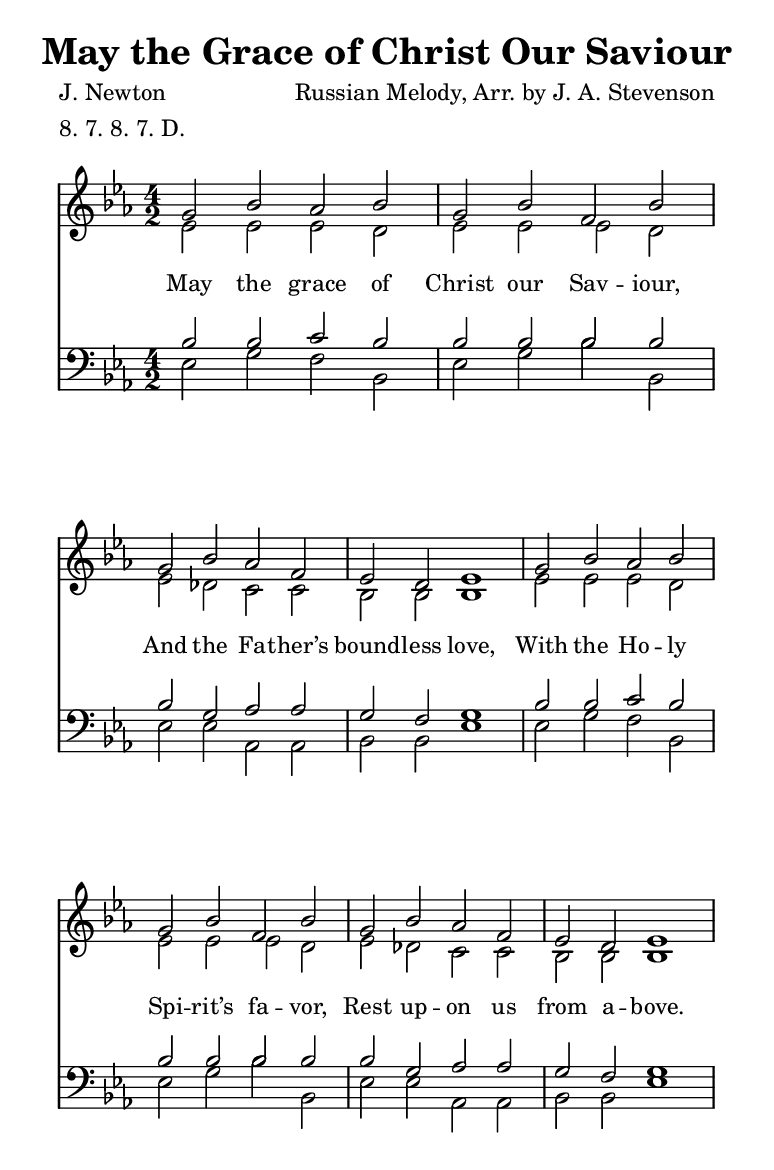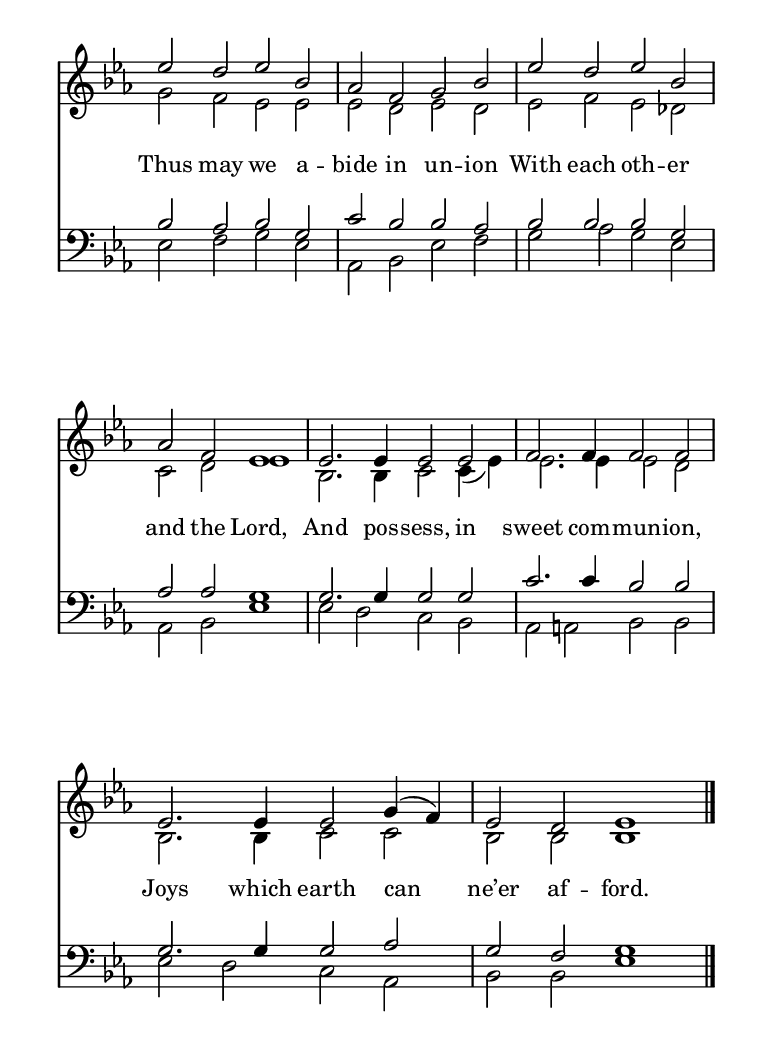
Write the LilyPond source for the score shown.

\include "common/global.ily"
\paper {
  \include "common/paper.ily"
  %ragged-bottom = ##t
  ragged-last-bottom = ##t
  %systems-per-page = ##f
  %page-count = ##f
}

\header{
  hymnnumber = "145"
  title = "May the Grace of Christ Our Saviour"
  tunename = "Vesper Hymn"
  meter = "8. 7. 8. 7. D."
  poet = "J. Newton"
  composer = "Russian Melody, Arr. by J. A. Stevenson"
  %copyright = ""
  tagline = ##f
}

% for fermata in MIDI
ta = { \tempo 2=80 }
tb = { \tempo 2=40 }

global = {
  \include "common/overrides.ily"
  \override Staff.TimeSignature.style = #'()
  \time 4/2
  \override Score.MetronomeMark.transparent = ##t % hide all fermata changes too
  \ta
  \key ees \major
  \autoBeamOff
}

notesSoprano = {
\global
\relative c'' {

g2 bes aes bes | g bes f bes 
g2 bes aes f | ees d ees1
g2 bes aes bes | g bes f bes 
g2 bes aes f | ees d ees1

ees'2 d ees bes | aes f g bes
ees2 d ees bes | aes f ees1
ees2. ees4 ees2 ees | f2. f4 f2 f
ees2. ees4 ees2 g4( f) | ees2 d ees1

\bar "|."

}
}

notesAlto = {
\global
\relative e' {

ees2 ees ees d | ees ees ees d
ees2 des c c | bes bes bes1
ees2 ees ees d | ees ees ees d
ees2 des c c | bes bes bes1

g'2 f ees ees | ees d ees d
ees2 f ees des | c d ees1
bes2. bes4 c2 c4( ees) | ees2. ees4 ees2 d
bes2. bes4 c2 c | bes bes bes1

}
}

notesTenor = {
\global
\relative a {

bes2 bes c bes | bes bes bes bes
bes2 g aes aes | g f g1
bes2 bes c bes | bes bes bes bes
bes2 g aes aes | g f g1

bes2 aes bes g | c bes bes aes
bes2 bes bes g | aes aes g1
g2. g4 g2 g | c2. c4 bes2 bes
g2. g4 g2 aes | g f g1

}
}

notesBass = {
\global
\relative f {

ees2 g f bes, | ees g bes bes,
ees2 ees aes, aes | bes bes ees1
ees2 g f bes, | ees g bes bes,
ees2 ees aes, aes | bes bes ees1

ees2 f g ees | aes, bes ees f
g2 aes g ees | aes, bes ees1
ees2 d c bes | aes a bes bes
ees d c aes | bes bes ees1


}
}

wordsA = \lyricmode {

May the grace of Christ our Sav -- iour,
And the Fa -- ther’s bound -- less love,
With the Ho -- ly Spi -- rit’s fa -- vor,
Rest up -- on us from a -- bove.
Thus may we a -- bide in un -- ion
With each oth -- er and the Lord,
And pos -- sess, in sweet com -- mun -- ion,
Joys which earth can ne’er af -- ford.

}

\score {
  \context ChoirStaff <<
    \context Staff = upper <<
      \set ChoirStaff.systemStartDelimiter = #'SystemStartBar
      \context Voice  = sopranos { \voiceOne << \notesSoprano >> }
      \context Voice  = altos { \voiceTwo << \notesAlto >> }
      \context Lyrics = one   \lyricsto sopranos \wordsA
    >>
    \context Staff = men <<
      \clef bass
      \context Voice  = tenors { \voiceOne << \notesTenor >> }
      \context Voice  = basses { \voiceTwo << \notesBass >> }
    >>
  >>
  \layout {
    \include "common/layout.ily"
  }
  \midi{
    \include "common/midi.ily"
  }
}

\version "2.18.0"  % necessary for upgrading to future LilyPond versions.

% vi:set et ts=2 sw=2 ai nocindent syntax=lilypond
